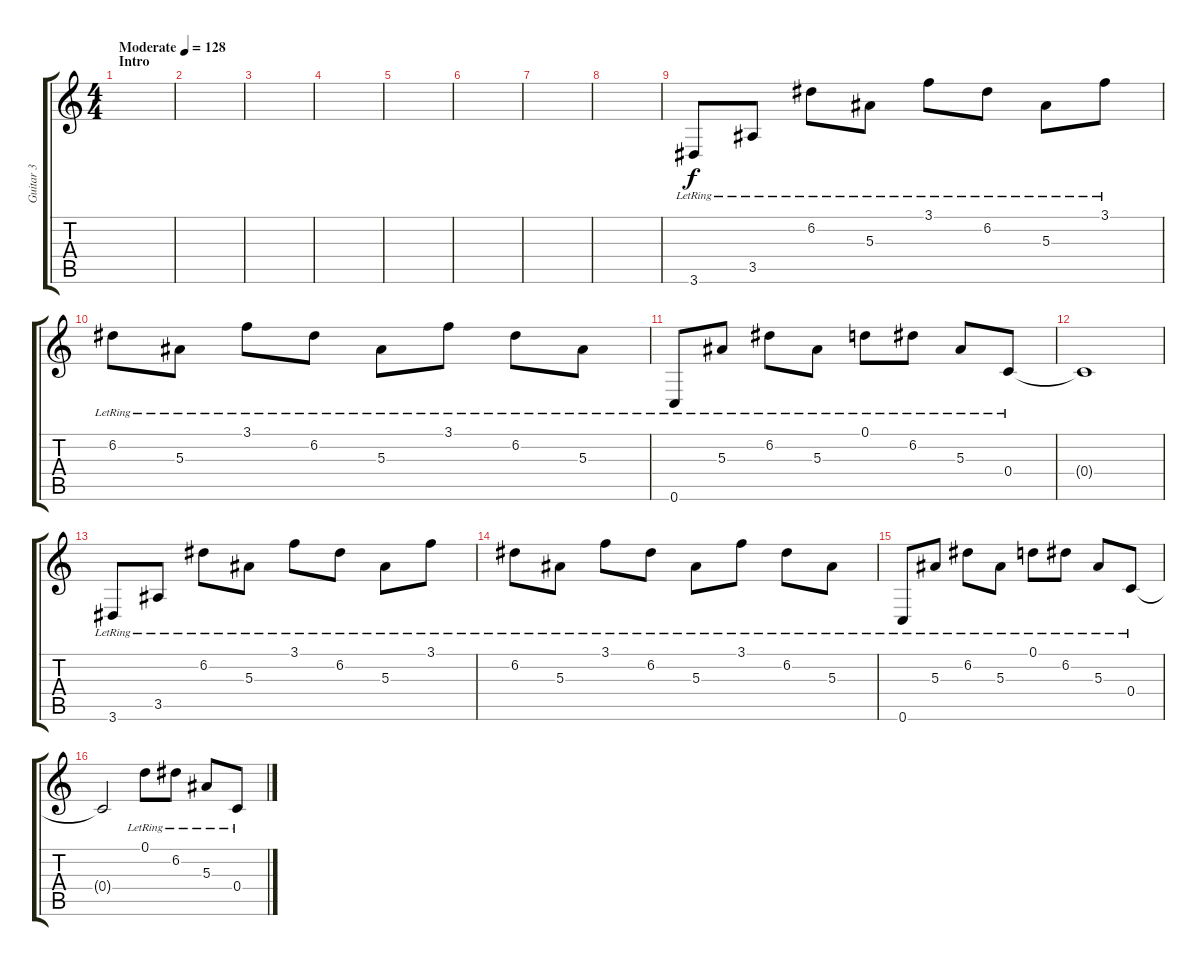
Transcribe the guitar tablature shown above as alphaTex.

\track ("Guitar 3" "Guitar 3") {instrument acousticguitarnylon}
\staff {score tabs}
\tuning (D4 A3 F3 C3 G2 C2) {hide}
\ts (4 4)
\section ("" "Intro")
\tempo (128 "Moderate")
\clef g2
\ks c
|
|
|
|
|
|
|
|
3.6{lr}.8 3.5{lr}.8 6.2{lr}.8 5.3{lr}.8 3.1{lr}.8 6.2{lr}.8 5.3{lr}.8 3.1{lr}.8 |
6.2{lr}.8 5.3{lr}.8 3.1{lr}.8 6.2{lr}.8 5.3{lr}.8 3.1{lr}.8 6.2{lr}.8 5.3{lr}.8 |
0.6{lr}.8 5.3{lr}.8 6.2{lr}.8 5.3{lr}.8 0.1{lr}.8 6.2{lr}.8 5.3{lr}.8 0.4{lr}.8 |
0.4{t}.1 |
3.6{lr}.8 3.5{lr}.8 6.2{lr}.8 5.3{lr}.8 3.1{lr}.8 6.2{lr}.8 5.3{lr}.8 3.1{lr}.8 |
6.2{lr}.8 5.3{lr}.8 3.1{lr}.8 6.2{lr}.8 5.3{lr}.8 3.1{lr}.8 6.2{lr}.8 5.3{lr}.8 |
0.6{lr}.8 5.3{lr}.8 6.2{lr}.8 5.3{lr}.8 0.1{lr}.8 6.2{lr}.8 5.3{lr}.8 0.4{lr}.8 |
0.4{t}.2 0.1{lr}.8 6.2{lr}.8 5.3{lr}.8 0.4{lr}.8
